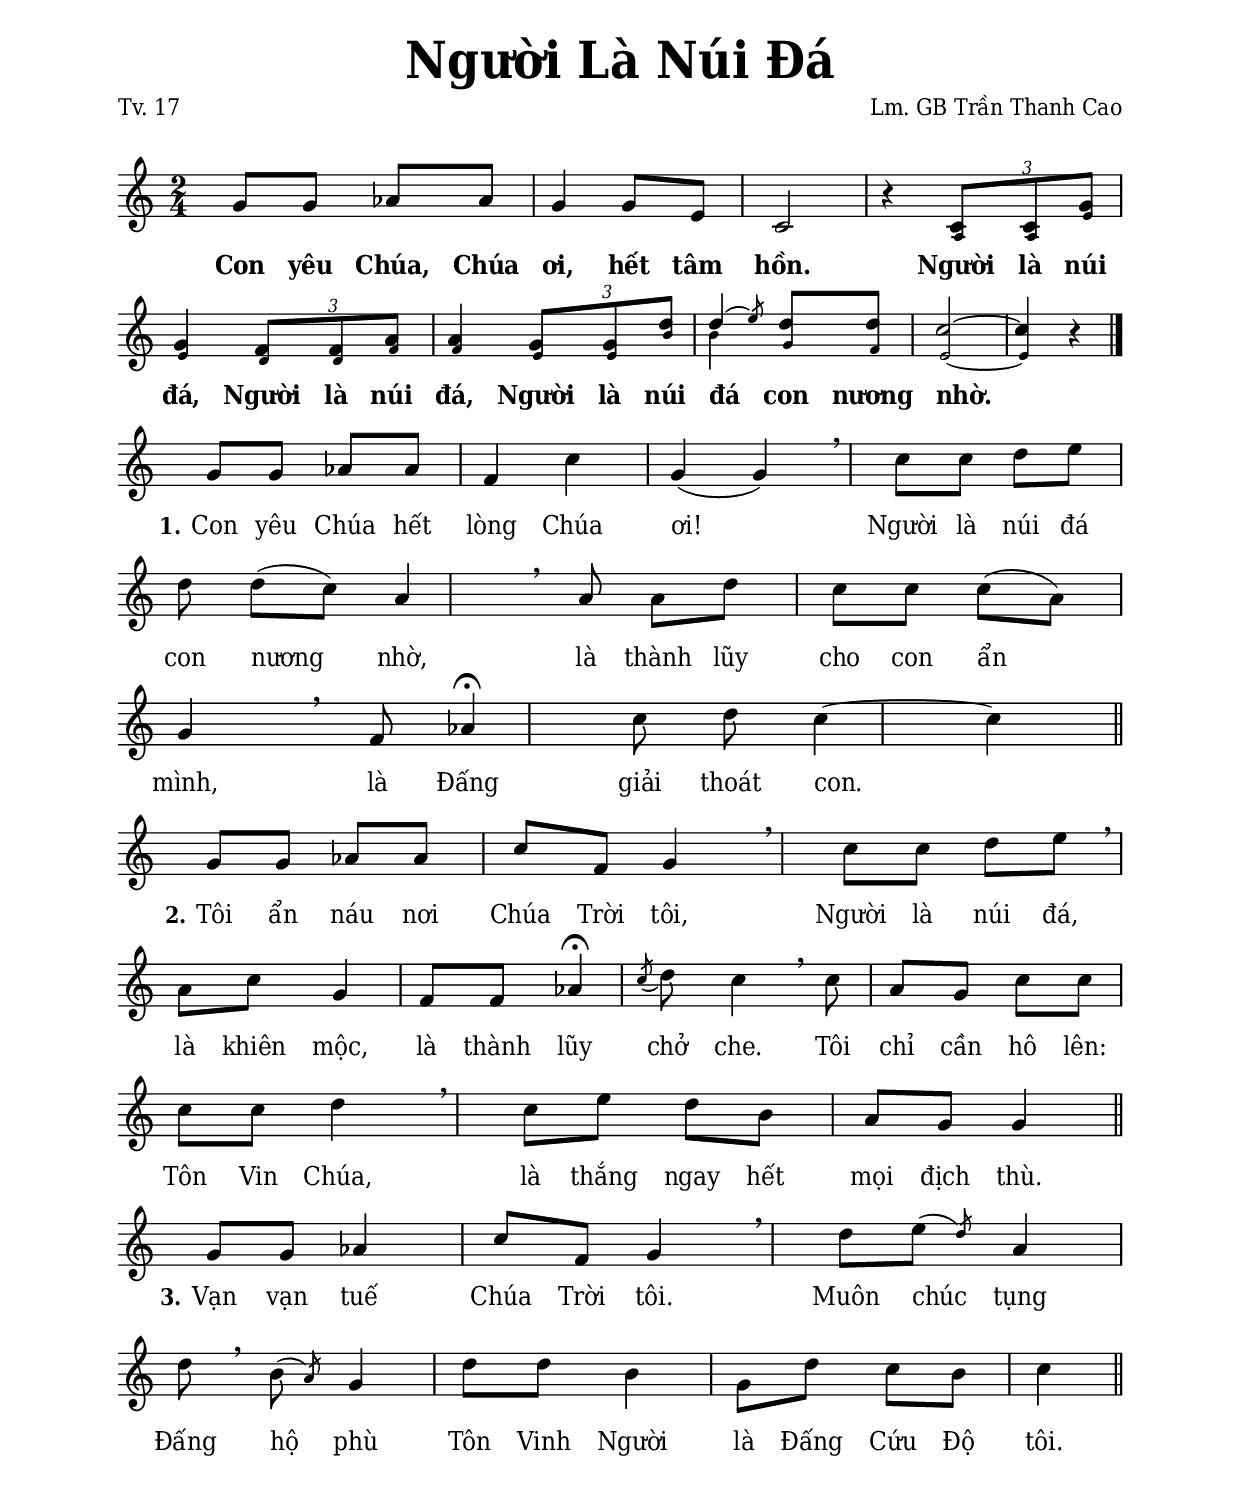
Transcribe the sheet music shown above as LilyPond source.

% Cài đặt chung
\version "2.22.1"
\include "english.ly"

\header {
  title = \markup { \fontsize #3 "Người Là Núi Đá" }
  poet = "Tv. 17"
  composer = "Lm. GB Trần Thanh Cao"
  arranger = " "
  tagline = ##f
}

% Nhạc điệp khúc
nhacDiepKhucSop = \relative c'' {
  <>^\markup { \halign #35 " " }
  g8  g af af |
  g4 g8 e |
  c2 |
  r4 \tuplet 3/2 { c8 c g' } |
  g4 \tuplet 3/2 { f8 f a } |
  a4 \tuplet 3/2 { g8 g d' } |
  \afterGrace d4 ({
    \override Flag.stroke-style = #"grace"
    e8)}
  \revert Flag.stroke-style
  d d |
  c2 ~ |
  c4 r \bar "|."
}

nhacDiepKhucBas = \relative c' {
  \skip 2
  \skip 2
  \skip 2
  r4 \tuplet 3/2 { a8 a e' } |
  e4 \tuplet 3/2 { d8 d f } |
  f4 \tuplet 3/2 { e8 e b' } |
  b4 g8 f |
  e2 ~ |
  e4 r
}

% Nhạc phiên khúc
nhacPhienKhucMot = \relative c'' {
  g8 g af af f4 c' g (g) \breathe
  c8 c d e d d ([c]) a4 \breathe
  a8 a d c c c ([a]) g4 \breathe
  f8 af4 \fermata
  c8 d c4 ~ c \bar "||"
}

nhacPhienKhucHai = \relative c'' {
  g8 g af af c f, g4 \breathe
  c8 c d e \breathe
  a, c g4 f8 f af4 \fermata
  \acciaccatura c8 d c4 \breathe
  c8 a g c c c c d4 \breathe
  c8 e d b a g g4 \bar "||"
}

nhacPhienKhucBa = \relative c'' {
  g8 g af4 c8 f, g4 \breathe
  d'8
  \afterGrace e ({
    \override Flag.stroke-style = #"grace"
    d)}
  \revert Flag.stroke-style
  a4 d8 \breathe
  \afterGrace b ({
    \override Flag.stroke-style = #"grace"
    a)}
  \revert Flag.stroke-style
  g4
  d'8 d b4 g8 d' c b c4 \bar "||"
}

% Lời điệp khúc
loiDiepKhuc = \lyricmode {
  Con yêu Chúa, Chúa ơi, hết tâm hồn.
  Người là núi đá, Người là núi đá,
  Người là núi đá con nương nhờ.
}

% Lời phiên khúc
loiPhienKhucMot = \lyricmode {
  \set stanza = #"1."
  Con yêu Chúa hết lòng Chúa ơi!
  Người là núi đá con nương nhờ,
  là thành lũy cho con ẩn mình,
  là Đấng giải thoát con.
}

loiPhienKhucHai = \lyricmode {
  \set stanza = #"2."
  Tôi ẩn náu nơi Chúa Trời tôi,
  Người là núi đá,
  là khiên mộc, là thành lũy chở che.
  Tôi chỉ cần hô lên: Tôn Vin Chúa,
  là thắng ngay hết mọi địch thù.
}

loiPhienKhucBa = \lyricmode {
  \set stanza = #"3."
  Vạn vạn tuế Chúa Trời tôi.
  Muôn chúc tụng Đấng hộ phù
  Tôn Vinh Người là Đấng Cứu Độ tôi.
}


% Dàn trang
\paper {
  #(set-paper-size "a4")
  top-margin = 20\mm
  bottom-margin = 10\mm
  left-margin = 20\mm
  right-margin = 20\mm
  indent = #0
  #(define fonts
    (make-pango-font-tree
      "Deja Vu Serif Condensed"
      "Deja Vu Serif Condensed"
      "Deja Vu Serif Condensed"
      (/ 20 20)))
  page-count = #1
  system-system-spacing = #'((basic-distance . 12.5)
                             (minimum-distance . 12.5)
                             (padding . 1))
  score-system-spacing = #'((basic-distance . 12.5)
                             (minimum-distance . 12.5)
                             (padding . 1))
}

% Thiết lập tông và nhịp
TongNhip = { \key c \major \time 2/4 }

% Đổi kích thước nốt cho bè phụ
notBePhu =
#(define-music-function (font-size music) (number? ly:music?)
   (for-some-music
     (lambda (m)
       (if (music-is-of-type? m 'rhythmic-event)
           (begin
             (set! (ly:music-property m 'tweaks)
                   (cons `(font-size . ,font-size)
                         (ly:music-property m 'tweaks)))
             #t)
           #f))
     music)
   music)

\score {
  \new ChoirStaff <<
    \new Staff = diepKhuc \with {
        \consists "Merge_rests_engraver"
        %\magnifyStaff #(magstep +1)
        printPartCombineTexts = ##f
      }
      <<
      \new Voice \TongNhip \partCombine 
        \nhacDiepKhucSop
        \notBePhu -3 { \nhacDiepKhucBas }
      \new NullVoice = nhacThamChieu \nhacDiepKhucSop
      \new Lyrics \with {
          \override VerticalAxisGroup.
            nonstaff-relatedstaff-spacing.padding = #1.2
          \override VerticalAxisGroup.
            nonstaff-unrelatedstaff-spacing.padding = #1
        }
        \lyricsto nhacThamChieu \loiDiepKhuc
      >>
  >>
  \layout {
    \override Lyrics.LyricText.font-series = #'bold
    %\override Lyrics.LyricText.font-size = #+2
    \override Lyrics.LyricSpace.minimum-distance = #2.2
    \override Score.BarNumber.break-visibility = ##(#f #f #f)
    \override Score.SpacingSpanner.uniform-stretching = ##t
  }
}

\score {
  \new ChoirStaff <<
    \new Staff = phienKhuc \with {
        %\magnifyStaff #(magstep +1)
      }
      <<
      \new Voice = beSop {
        \key c \major \time 2/4 \nhacPhienKhucMot
      }
    >>
    \new Lyrics \with {
          \override VerticalAxisGroup.
            nonstaff-relatedstaff-spacing.padding = #1.7
          \override VerticalAxisGroup.
            nonstaff-unrelatedstaff-spacing.padding = #1
        }
        \lyricsto beSop \loiPhienKhucMot
  >>
  \layout {
    \override Staff.TimeSignature.transparent = ##t
    %\override Lyrics.LyricText.font-size = #+2
    \override Lyrics.LyricSpace.minimum-distance = #1.7
    \override Score.BarNumber.break-visibility = ##(#f #f #f)
    \override Score.SpacingSpanner.uniform-stretching = ##t
    \set Score.barAlways = ##t
    \set Score.defaultBarType = ""
  } 
}

\score {
  \new ChoirStaff <<
    \new Staff = phienKhuc \with {
        %\magnifyStaff #(magstep +1)
      }
      <<
      \new Voice = beSop {
        \key c \major \time 2/4 \nhacPhienKhucHai
      }
    >>
    \new Lyrics \with {
          \override VerticalAxisGroup.
            nonstaff-relatedstaff-spacing.padding = #1.7
          \override VerticalAxisGroup.
            nonstaff-unrelatedstaff-spacing.padding = #1
        }
        \lyricsto beSop \loiPhienKhucHai
  >>
  \layout {
    \override Staff.TimeSignature.transparent = ##t
    %\override Lyrics.LyricText.font-size = #+2
    \override Lyrics.LyricSpace.minimum-distance = #2.5
    \override Score.BarNumber.break-visibility = ##(#f #f #f)
    \override Score.SpacingSpanner.uniform-stretching = ##t
    \set Score.barAlways = ##t
    \set Score.defaultBarType = ""
  } 
}

\score {
  \new ChoirStaff <<
    \new Staff = phienKhuc \with {
        %\magnifyStaff #(magstep +1)
      }
      <<
      \new Voice = beSop {
        \key c \major \time 2/4 \nhacPhienKhucBa
      }
    >>
    \new Lyrics \with {
          \override VerticalAxisGroup.
            nonstaff-relatedstaff-spacing.padding = #1.7
          \override VerticalAxisGroup.
            nonstaff-unrelatedstaff-spacing.padding = #1
        }
        \lyricsto beSop \loiPhienKhucBa
  >>
  \layout {
    \override Staff.TimeSignature.transparent = ##t
    %\override Lyrics.LyricText.font-size = #+2
    \override Lyrics.LyricSpace.minimum-distance = #2.5
    \override Score.BarNumber.break-visibility = ##(#f #f #f)
    \override Score.SpacingSpanner.uniform-stretching = ##t
    \set Score.barAlways = ##t
    \set Score.defaultBarType = ""
  } 
}
